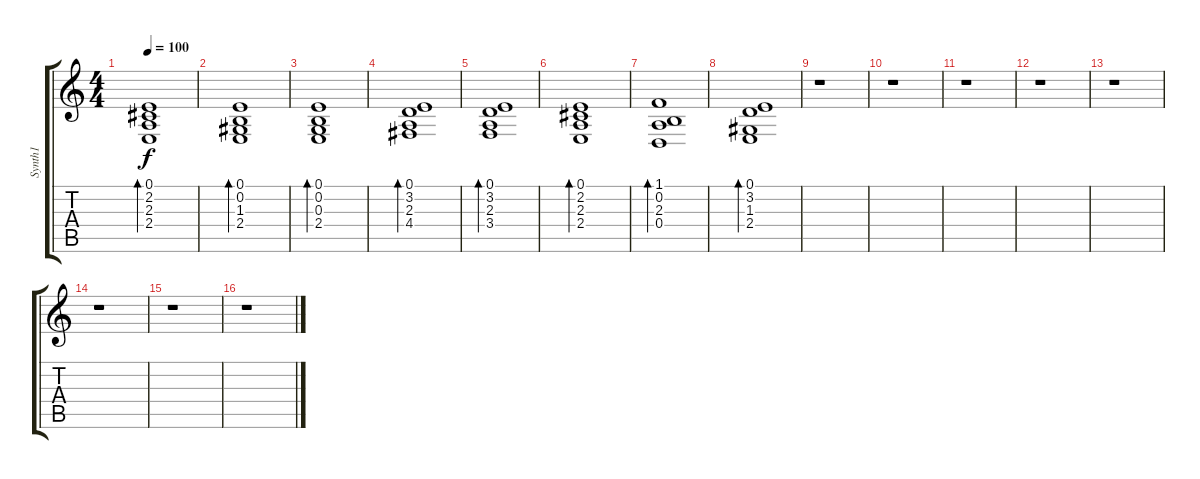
\track ("Synth1" "Synth1") {instrument orchestralharp}
\staff {score tabs}
\tuning (E4 B3 G3 D3 A2 E2) {hide}
\ts (4 4)
\tempo 100
\clef g2
\ks c
(0.1 2.2 2.3 2.4).1{bd 480 dy f instrument orchestralharp} |
(0.1 0.2 1.3 2.4).1{bd 480} |
(0.1 0.2 0.3 2.4).1{bd 480} |
(0.1 3.2 2.3 4.4).1{bd 480} |
(0.1 3.2 2.3 3.4).1{bd 480} |
(0.1 2.2 2.3 2.4).1{bd 480} |
(1.1 0.2 2.3 0.4).1{bd 480} |
(0.1 3.2 1.3 2.4).1{bd 480 volume 9} |
r.1 |
r.1 |
r.1 |
r.1 |
r.1 |
r.1 |
r.1 |
r.1
